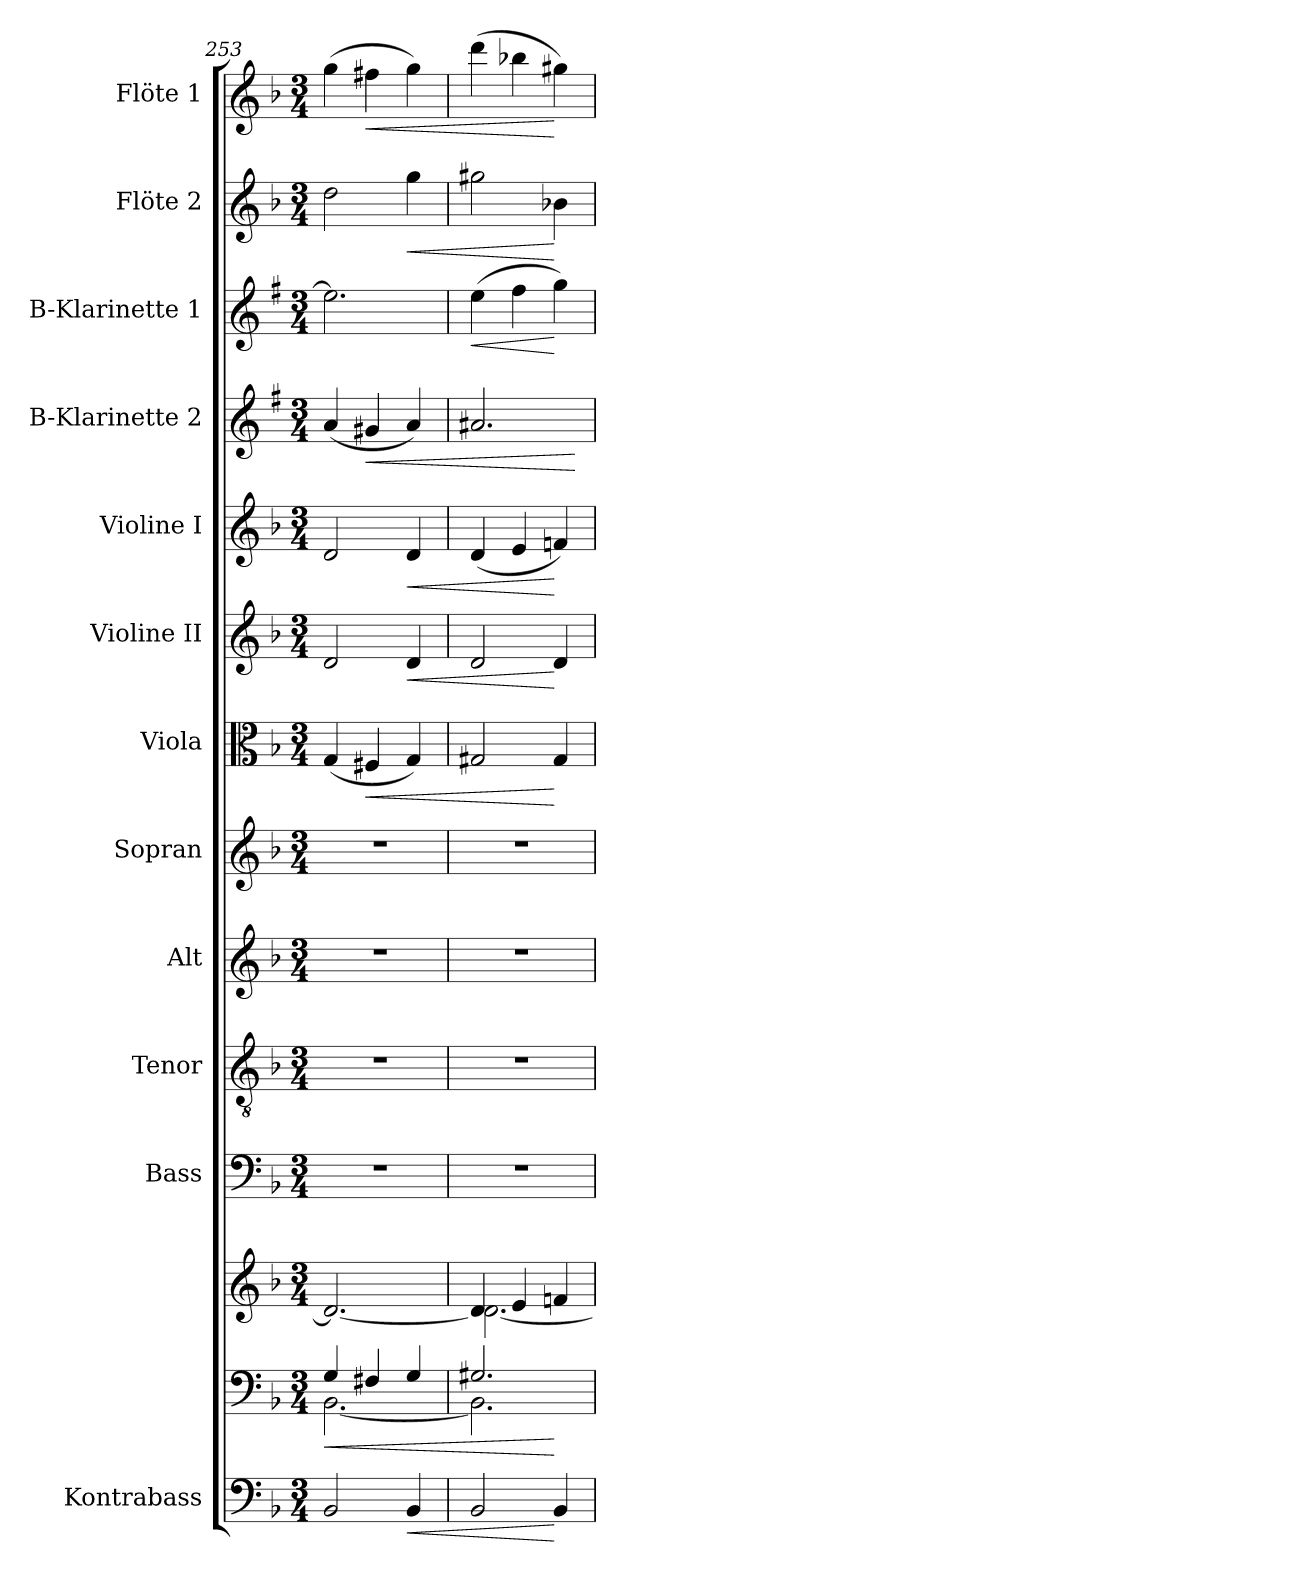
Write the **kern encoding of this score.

**kern	**dynam	**kern	**kern	**dynam	**kern	**kern	**kern	**kern	**kern	**dynam	**kern	**dynam	**kern	**dynam	**kern	**dynam	**kern	**dynam	**kern	**dynam	**kern	**dynam
*part13	*part13	*part12	*part12	*part12	*part11	*part10	*part9	*part8	*part7	*part7	*part6	*part6	*part5	*part5	*part4	*part4	*part3	*part3	*part2	*part2	*part1	*part1
*staff14	*staff14	*staff13	*staff12	*staff12/13	*staff11	*staff10	*staff9	*staff8	*staff7	*staff7	*staff6	*staff6	*staff5	*staff5	*staff4	*staff4	*staff3	*staff3	*staff2	*staff2	*staff1	*staff1
*I"Kontrabass	*	*	*	*	*I"Bass	*I"Tenor	*I"Alt	*I"Sopran	*I"Viola	*	*I"Violine II	*	*I"Violine I	*	*I"B-Klarinette 2	*	*I"B-Klarinette 1	*	*I"Flöte 2	*	*I"Flöte 1	*
*I'Kb.	*	*	*	*	*I'B.	*I'T.	*I'A.	*I'S.	*I'Vla.	*	*I'Vl. II	*	*I'Vl. I	*	*I'B Kl. 2	*	*I'B Kl. 1	*	*I'Fl. 2	*	*I'Fl. 1	*
!!LO:PB:g=z
*clefF4	*	*clefF4	*clefG2	*	*clefF4	*clefGv2	*clefG2	*clefG2	*clefC3	*	*clefG2	*	*clefG2	*	*clefG2	*	*clefG2	*	*clefG2	*	*clefG2	*
*ITrd7c12	*	*	*	*	*	*	*	*	*	*	*	*	*	*	*ITrd1c2	*	*ITrd1c2	*	*	*	*	*
*k[b-]	*	*k[b-]	*k[b-]	*	*k[b-]	*k[b-]	*k[b-]	*k[b-]	*k[b-]	*	*k[b-]	*	*k[b-]	*	*k[b-]	*	*k[b-]	*	*k[b-]	*	*k[b-]	*
*F:	*	*F:	*F:	*	*F:	*F:	*F:	*F:	*F:	*	*F:	*	*F:	*	*F:	*	*F:	*	*F:	*	*F:	*
*M3/4	*	*M3/4	*M3/4	*	*M3/4	*M3/4	*M3/4	*M3/4	*M3/4	*	*M3/4	*	*M3/4	*	*M3/4	*	*M3/4	*	*M3/4	*	*M3/4	*
=253	=253	=253	=253	=253	=253	=253	=253	=253	=253	=253	=253	=253	=253	=253	=253	=253	=253	=253	=253	=253	=253	=253
!	!	!	!	!LO:HP:b=2	!	!	!	!	!	!	!	!	!	!	!	!	!	!	!	!	!	!
*	*	*^	*	*	*	*	*	*	*	*	*	*	*	*	*	*	*	*	*	*	*	*
2BBB-/	.	4G/	[<2.BB-\	2.d/_	<	2.r	2.r	2.r	2.r	(<4G/	.	2d/	.	2d/	.	(<4g/	.	2.dd\]	.	2dd\	.	(>4gg\	.
!	!	!	!	!	!	!	!	!	!	!	!LO:HP:b	!	!	!	!	!	!LO:HP:b	!	!	!	!	!	!LO:HP:b
.	.	4F#X/	.	.	.	.	.	.	.	4F#X/	<	.	.	.	.	4f#X/	<	.	.	.	.	4ff#X\	<
!	!LO:HP:b	!	!	!	!	!	!	!	!	!	!	!	!LO:HP:b	!	!LO:HP:b	!	!	!	!	!	!LO:HP:b	!	!
4BBB-/	<	4G/	.	.	.	.	.	.	.	4G/)	.	4d/	<	4d/	<	4g/)	.	.	.	4gg\	<	4gg\)	.
=254	=254	=254	=254	=254	=254	=254	=254	=254	=254	=254	=254	=254	=254	=254	=254	=254	=254	=254	=254	=254	=254	=254	=254
*	*	*	*	*^	*	*	*	*	*	*	*	*	*	*	*	*	*	*	*	*	*	*	*
!	!	!	!	!	!	!	!	!	!	!	!	!	!	!	!	!	!	!	!	!LO:HP:b	!	!	!	!
2BBB-/	.	2.G#X/	2.BB-\]	4d/]	[<2.d\	.	2.r	2.r	2.r	2.r	2G#X/	.	2d/	.	(<4d/	.	2.g#X/	.	(>4dd\	<	2gg#X\	.	(>4ddd\	.
.	.	.	.	4e/	.	.	.	.	.	.	.	.	.	.	4e/	.	.	.	4ee\	.	.	.	4bb-X\	.
4BBB-/	[	.	.	4fn/	.	[	.	.	.	.	4G#/	[	4d/	[	4fn/)	[	.	.	4ff\)	[	4b-X\	[	4gg#X\)	[
*	*	*v	*v	*	*	*	*	*	*	*	*	*	*	*	*	*	*	*	*	*	*	*	*	*
*	*	*	*v	*v	*	*	*	*	*	*	*	*	*	*	*	*	*	*	*	*	*	*	*
.	.	.	.	.	.	.	.	.	.	.	.	.	.	.	.	[	.	.	.	.	.	.
=	=	=	=	=	=	=	=	=	=	=	=	=	=	=	=	=	=	=	=	=	=	=
*-	*-	*-	*-	*-	*-	*-	*-	*-	*-	*-	*-	*-	*-	*-	*-	*-	*-	*-	*-	*-	*-	*-
